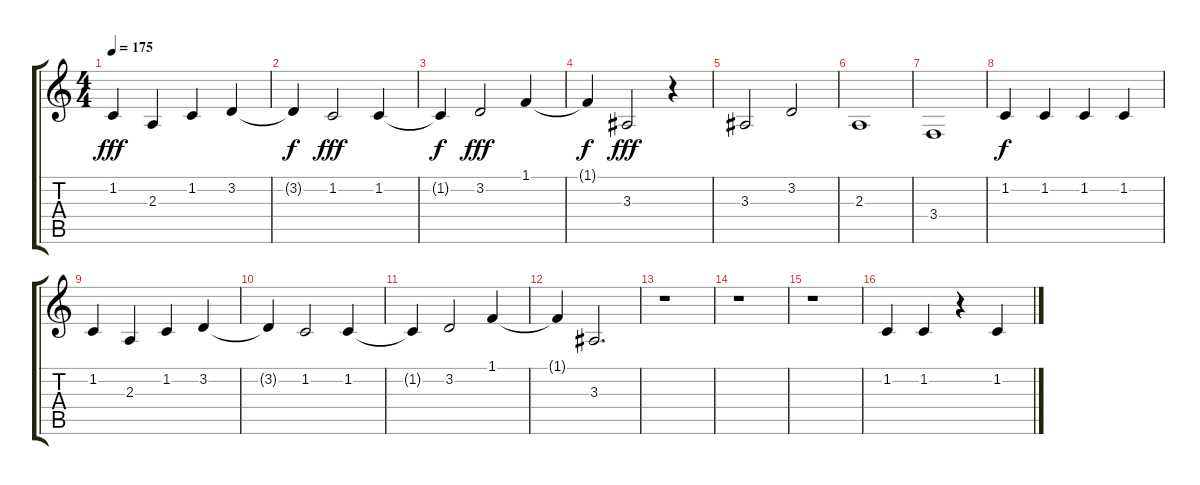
\track "" {instrument lead8bassandlead}
\staff {score tabs}
\tuning (E4 B3 G3 D3 A2 E2) {hide}
\ts (4 4)
\tempo 175
\clef g2
\ks c
1.2.4{dy fff} 2.3.4 1.2.4 3.2.4 |
3.2{t}.4{dy f} 1.2.2{dy fff} 1.2.4 |
1.2{t}.4{dy f} 3.2.2{dy fff} 1.1.4 |
1.1{t}.4{dy f} 3.3.2{dy fff} r.4 |
3.3.2 3.2.2 |
2.3.1 |
3.4.1 |
1.2.4{dy f} 1.2.4 1.2.4 1.2.4 |
1.2.4 2.3.4 1.2.4 3.2.4 |
3.2{t}.4 1.2.2 1.2.4 |
1.2{t}.4 3.2.2 1.1.4 |
1.1{t}.4 3.3.2{d} |
r.1 |
r.1 |
r.1 |
1.2.4 1.2.4 r.4 1.2.4
